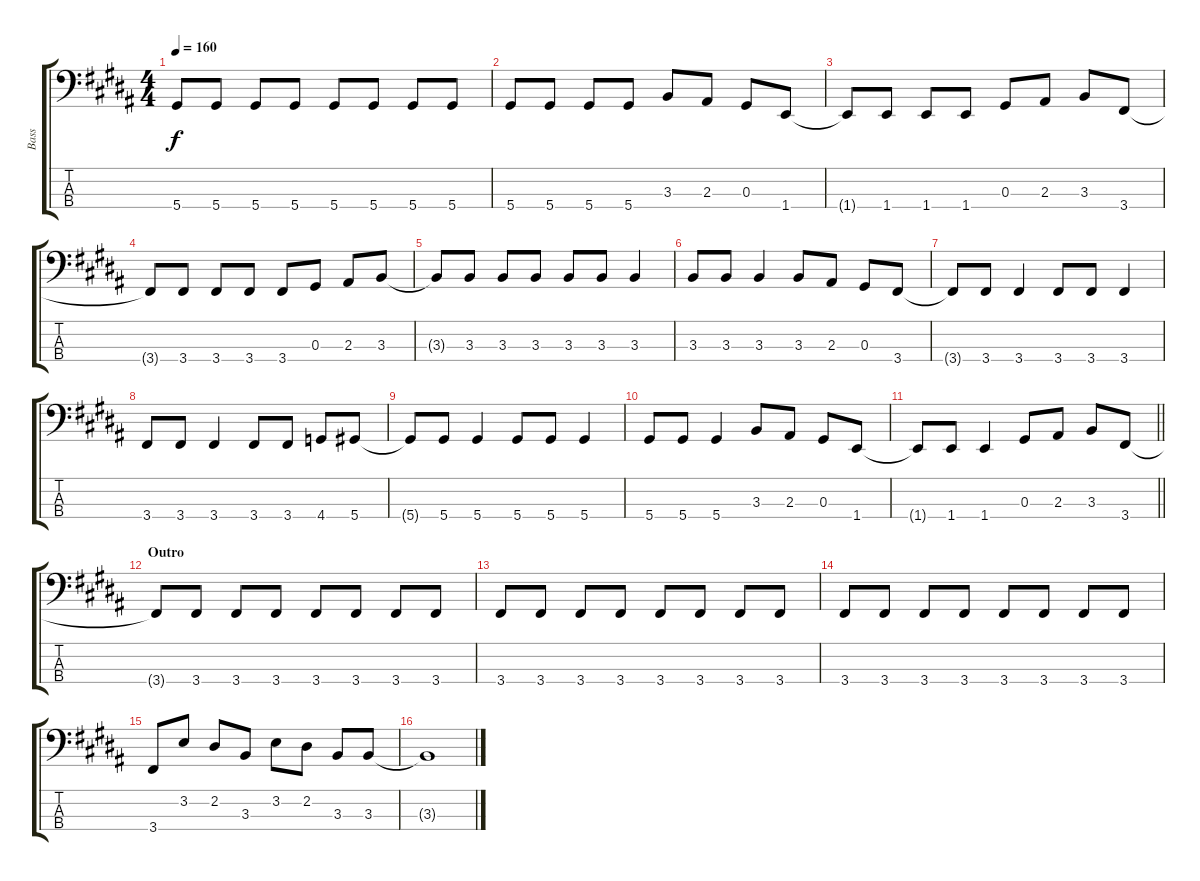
\track ("Bass" "Bass") {instrument electricbassfinger}
\staff {score tabs}
\tuning (Gb2 Db2 Ab1 Eb1) {hide}
\ts (4 4)
\tempo 160
\clef f4
\ks b
5.4{t}.8{dy f} 5.4.8 5.4.8 5.4.8 5.4.8 5.4.8 5.4.8 5.4.8 |
5.4.8 5.4.8 5.4.8 5.4.8 3.3.8 2.3.8 0.3.8 1.4.8 |
1.4{t}.8 1.4.8 1.4.8 1.4.8 0.3.8 2.3.8 3.3.8 3.4.8 |
3.4{t}.8 3.4.8 3.4.8 3.4.8 3.4.8 0.3.8 2.3.8 3.3.8 |
3.3{t}.8 3.3.8 3.3.8 3.3.8 3.3.8 3.3.8 3.3.4 |
3.3.8 3.3.8 3.3.4 3.3.8 2.3.8 0.3.8 3.4.8 |
3.4{t}.8 3.4.8 3.4.4 3.4.8 3.4.8 3.4.4 |
3.4.8 3.4.8 3.4.4 3.4.8 3.4.8 4.4.8 5.4.8 |
5.4{t}.8 5.4.8 5.4.4 5.4.8 5.4.8 5.4.4 |
5.4.8 5.4.8 5.4.4 3.3.8 2.3.8 0.3.8 1.4.8 |
\barLineRight lightlight
1.4{t}.8 1.4.8 1.4.4 0.3.8 2.3.8 3.3.8 3.4.8 |
\section ("" "Outro")
3.4{t}.8 3.4.8 3.4.8 3.4.8 3.4.8 3.4.8 3.4.8 3.4.8 |
3.4.8 3.4.8 3.4.8 3.4.8 3.4.8 3.4.8 3.4.8 3.4.8 |
3.4.8 3.4.8 3.4.8 3.4.8 3.4.8 3.4.8 3.4.8 3.4.8 |
3.4.8 3.2.8 2.2.8 3.3.8 3.2.8 2.2.8 3.3.8 3.3.8 |
3.3{t}.1
